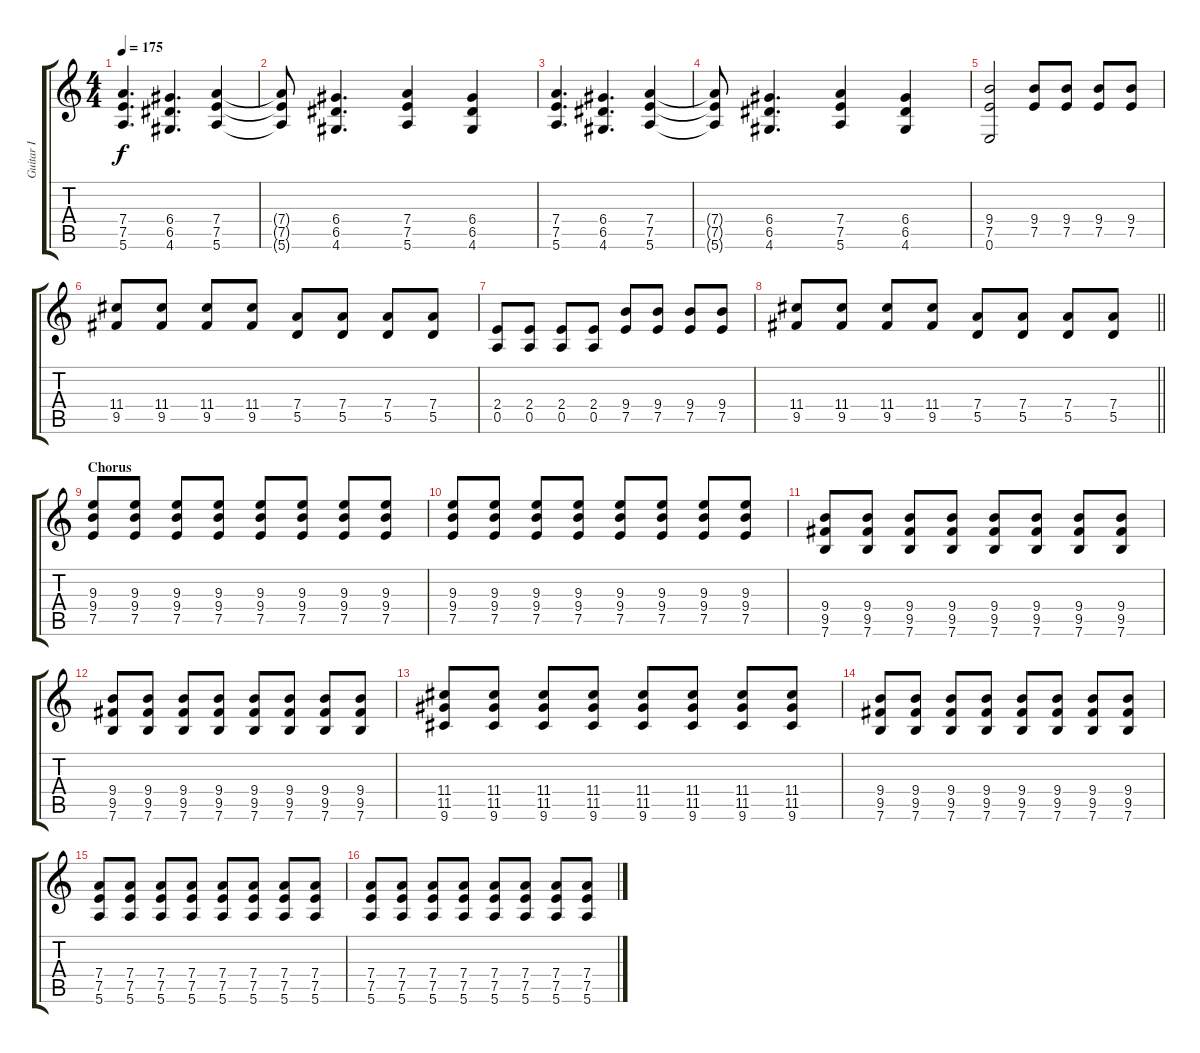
\track ("Guitar I" "Guitar I") {instrument distortionguitar}
\staff {score tabs}
\tuning (E4 B3 G3 D3 A2 E2) {hide}
\ts (4 4)
\tempo 175
\clef g2
\ks c
(7.4 7.5 5.6).4{d dy f} (6.4 6.5 4.6).4{d} (7.4 7.5 5.6).4 |
(7.4{t} 7.5{t} 5.6{t}).8 (6.4 6.5 4.6).4{d} (7.4 7.5 5.6).4 (6.4 6.5 4.6).4 |
(7.4 7.5 5.6).4{d} (6.4 6.5 4.6).4{d} (7.4 7.5 5.6).4 |
(7.4{t} 7.5{t} 5.6{t}).8 (6.4 6.5 4.6).4{d} (7.4 7.5 5.6).4 (6.4 6.5 4.6).4 |
(9.4 7.5 0.6).2 (9.4 7.5).8 (9.4 7.5).8 (9.4 7.5).8 (9.4 7.5).8 |
(11.4 9.5).8 (11.4 9.5).8 (11.4 9.5).8 (11.4 9.5).8 (7.4 5.5).8 (7.4 5.5).8 (7.4 5.5).8 (7.4 5.5).8 |
(2.4 0.5).8 (2.4 0.5).8 (2.4 0.5).8 (2.4 0.5).8 (9.4 7.5).8 (9.4 7.5).8 (9.4 7.5).8 (9.4 7.5).8 |
\barLineRight lightlight
(11.4 9.5).8 (11.4 9.5).8 (11.4 9.5).8 (11.4 9.5).8 (7.4 5.5).8 (7.4 5.5).8 (7.4 5.5).8 (7.4 5.5).8 |
\section ("" "Chorus")
(9.3 9.4 7.5).8 (9.3 9.4 7.5).8 (9.3 9.4 7.5).8 (9.3 9.4 7.5).8 (9.3 9.4 7.5).8 (9.3 9.4 7.5).8 (9.3 9.4 7.5).8 (9.3 9.4 7.5).8 |
(9.3 9.4 7.5).8 (9.3 9.4 7.5).8 (9.3 9.4 7.5).8 (9.3 9.4 7.5).8 (9.3 9.4 7.5).8 (9.3 9.4 7.5).8 (9.3 9.4 7.5).8 (9.3 9.4 7.5).8 |
(9.4 9.5 7.6).8 (9.4 9.5 7.6).8 (9.4 9.5 7.6).8 (9.4 9.5 7.6).8 (9.4 9.5 7.6).8 (9.4 9.5 7.6).8 (9.4 9.5 7.6).8 (9.4 9.5 7.6).8 |
(9.4 9.5 7.6).8 (9.4 9.5 7.6).8 (9.4 9.5 7.6).8 (9.4 9.5 7.6).8 (9.4 9.5 7.6).8 (9.4 9.5 7.6).8 (9.4 9.5 7.6).8 (9.4 9.5 7.6).8 |
(11.4 11.5 9.6).8 (11.4 11.5 9.6).8 (11.4 11.5 9.6).8 (11.4 11.5 9.6).8 (11.4 11.5 9.6).8 (11.4 11.5 9.6).8 (11.4 11.5 9.6).8 (11.4 11.5 9.6).8 |
(9.4 9.5 7.6).8 (9.4 9.5 7.6).8 (9.4 9.5 7.6).8 (9.4 9.5 7.6).8 (9.4 9.5 7.6).8 (9.4 9.5 7.6).8 (9.4 9.5 7.6).8 (9.4 9.5 7.6).8 |
(7.4 7.5 5.6).8 (7.4 7.5 5.6).8 (7.4 7.5 5.6).8 (7.4 7.5 5.6).8 (7.4 7.5 5.6).8 (7.4 7.5 5.6).8 (7.4 7.5 5.6).8 (7.4 7.5 5.6).8 |
(7.4 7.5 5.6).8 (7.4 7.5 5.6).8 (7.4 7.5 5.6).8 (7.4 7.5 5.6).8 (7.4 7.5 5.6).8 (7.4 7.5 5.6).8 (7.4 7.5 5.6).8 (7.4 7.5 5.6).8
